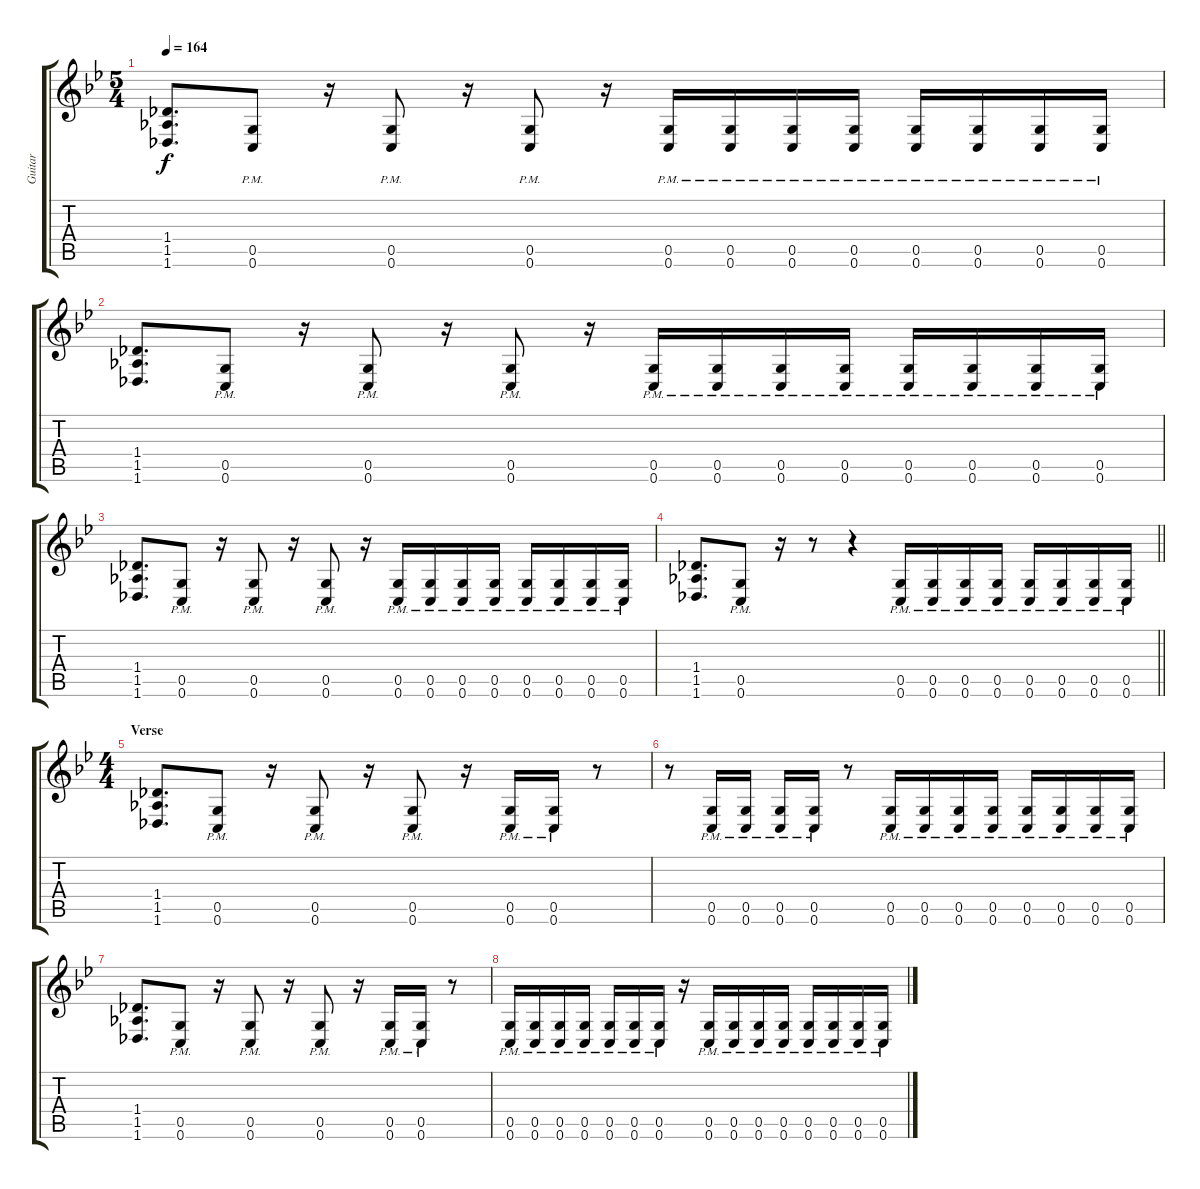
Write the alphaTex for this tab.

\track ("Guitar" "Guitar") {instrument distortionguitar}
\staff {score tabs}
\tuning (D4 A3 F3 C3 G2 C2) {hide}
\ts (5 4)
\tempo 164
\clef g2
\ks bb
(1.4 1.5 1.6).8{d dy f} (0.5{pm} 0.6{pm}).8 r.16 (0.5{pm} 0.6{pm}).8 r.16 (0.5{pm} 0.6{pm}).8 r.16 (0.5{pm} 0.6{pm}).16 (0.5{pm} 0.6{pm}).16 (0.5{pm} 0.6{pm}).16 (0.5{pm} 0.6{pm}).16 (0.5{pm} 0.6{pm}).16 (0.5{pm} 0.6{pm}).16 (0.5{pm} 0.6{pm}).16 (0.5{pm} 0.6{pm}).16 |
(1.4 1.5 1.6).8{d} (0.5{pm} 0.6{pm}).8 r.16 (0.5{pm} 0.6{pm}).8 r.16 (0.5{pm} 0.6{pm}).8 r.16 (0.5{pm} 0.6{pm}).16 (0.5{pm} 0.6{pm}).16 (0.5{pm} 0.6{pm}).16 (0.5{pm} 0.6{pm}).16 (0.5{pm} 0.6{pm}).16 (0.5{pm} 0.6{pm}).16 (0.5{pm} 0.6{pm}).16 (0.5{pm} 0.6{pm}).16 |
(1.4 1.5 1.6).8{d} (0.5{pm} 0.6{pm}).8 r.16 (0.5{pm} 0.6{pm}).8 r.16 (0.5{pm} 0.6{pm}).8 r.16 (0.5{pm} 0.6{pm}).16 (0.5{pm} 0.6{pm}).16 (0.5{pm} 0.6{pm}).16 (0.5{pm} 0.6{pm}).16 (0.5{pm} 0.6{pm}).16 (0.5{pm} 0.6{pm}).16 (0.5{pm} 0.6{pm}).16 (0.5{pm} 0.6{pm}).16 |
\barLineRight lightlight
(1.4 1.5 1.6).8{d} (0.5{pm} 0.6{pm}).8 r.16 r.8 r.4 (0.5{pm} 0.6{pm}).16 (0.5{pm} 0.6{pm}).16 (0.5{pm} 0.6{pm}).16 (0.5{pm} 0.6{pm}).16 (0.5{pm} 0.6{pm}).16 (0.5{pm} 0.6{pm}).16 (0.5{pm} 0.6{pm}).16 (0.5{pm} 0.6{pm}).16 |
\ts (4 4)
\section ("" "Verse")
(1.4 1.5 1.6).8{d} (0.5{pm} 0.6{pm}).8 r.16 (0.5{pm} 0.6{pm}).8 r.16 (0.5{pm} 0.6{pm}).8 r.16 (0.5{pm} 0.6{pm}).16 (0.5{pm} 0.6{pm}).16 r.8 |
r.8 (0.5{pm} 0.6{pm}).16 (0.5{pm} 0.6{pm}).16 (0.5{pm} 0.6{pm}).16 (0.5{pm} 0.6{pm}).16 r.8 (0.5{pm} 0.6{pm}).16 (0.5{pm} 0.6{pm}).16 (0.5{pm} 0.6{pm}).16 (0.5{pm} 0.6{pm}).16 (0.5{pm} 0.6{pm}).16 (0.5{pm} 0.6{pm}).16 (0.5{pm} 0.6{pm}).16 (0.5{pm} 0.6{pm}).16 |
(1.4 1.5 1.6).8{d} (0.5{pm} 0.6{pm}).8 r.16 (0.5{pm} 0.6{pm}).8 r.16 (0.5{pm} 0.6{pm}).8 r.16 (0.5{pm} 0.6{pm}).16 (0.5{pm} 0.6{pm}).16 r.8 |
(0.5{pm} 0.6{pm}).16 (0.5{pm} 0.6{pm}).16 (0.5{pm} 0.6{pm}).16 (0.5{pm} 0.6{pm}).16 (0.5{pm} 0.6{pm}).16 (0.5{pm} 0.6{pm}).16 (0.5{pm} 0.6{pm}).16 r.16 (0.5{pm} 0.6{pm}).16 (0.5{pm} 0.6{pm}).16 (0.5{pm} 0.6{pm}).16 (0.5{pm} 0.6{pm}).16 (0.5{pm} 0.6{pm}).16 (0.5{pm} 0.6{pm}).16 (0.5{pm} 0.6{pm}).16 (0.5{pm} 0.6{pm}).16
